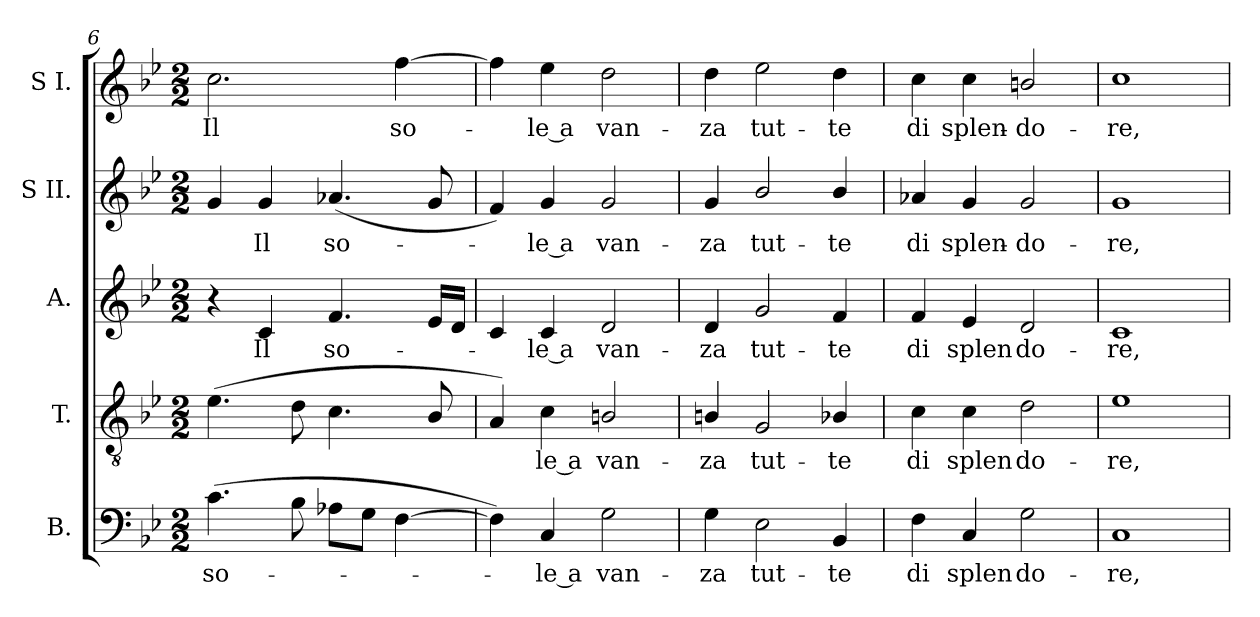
**kern	**text	**kern	**text	**kern	**text	**kern	**text	**kern	**text
*part5	*part5	*part4	*part4	*part3	*part3	*part2	*part2	*part1	*part1
*staff5	*staff5	*staff4	*staff4	*staff3	*staff3	*staff2	*staff2	*staff1	*staff1
*I"B.	*	*I"T.	*	*I"A.	*	*I"S II.	*	*I"S I.	*
*I'B.	*	*I'T.	*	*I'A.	*	*I'S II.	*	*I'S I.	*
!!LO:LB:g=z
*clefF4	*	*clefGv2	*	*clefG2	*	*clefG2	*	*clefG2	*
*	*	*ITrd7c12	*	*	*	*	*	*	*
*k[b-e-]	*	*k[b-e-]	*	*k[b-e-]	*	*k[b-e-]	*	*k[b-e-]	*
*B-:	*	*B-:	*	*B-:	*	*B-:	*	*B-:	*
*M2/2	*	*M2/2	*	*M2/2	*	*M2/2	*	*M2/2	*
=6	=6	=6	=6	=6	=6	=6	=6	=6	=6
!	!LO:LY:b:color=#000000	!	!	!	!	!	!	!	!
!	!	!	!	!	!	!	!	!	!LO:LY:b:color=#000000
(4.ci\	so-	(4.E-i\	.	4r	.	4gi/	.	2.cci\	Il
!	!	!	!	!	!LO:LY:b:color=#000000	!	!	!	!
!	!	!	!	!	!	!	!LO:LY:b:color=#000000	!	!
.	.	.	.	4ci/	Il	4gi/	Il	.	.
8B-i\	.	8Di\	.	.	.	.	.	.	.
!	!	!	!	!	!LO:LY:b:color=#000000	!	!	!	!
!	!	!	!	!	!	!	!LO:LY:b:color=#000000	!	!
8A-Xi\L	.	4.Ci\	.	4.fi/	so-	(4.a-Xi/	so-	.	.
8Gi\J	.	.	.	.	.	.	.	.	.
!	!	!	!	!	!	!	!	!	!LO:LY:b:color=#000000
[>4Fi\	.	.	.	.	.	.	.	[>4ffi\	so-
.	.	8BB-i/	.	16e-i/LL	.	8gi/	.	.	.
.	.	.	.	16di/JJ	.	.	.	.	.
=7	=7	=7	=7	=7	=7	=7	=7	=7	=7
4Fi\])	.	4AAi/)	.	4ci/	.	4fi/)	.	4ffi\]	.
!	!LO:LY:b:color=#000000	!	!	!	!	!	!	!	!
!	!	!	!LO:LY:b:color=#000000	!	!	!	!	!	!
!	!	!	!	!	!LO:LY:b:color=#000000	!	!	!	!
!	!	!	!	!	!	!	!LO:LY:b:color=#000000	!	!
!	!	!	!	!	!	!	!	!	!LO:LY:b:color=#000000
4Ci/	le a	4Ci\	-le a	4ci/	le a	4gi/	le a	4ee-i\	-le a
!	!LO:LY:b:color=#000000	!	!	!	!	!	!	!	!
!	!	!	!LO:LY:b:color=#000000	!	!	!	!	!	!
!	!	!	!	!	!LO:LY:b:color=#000000	!	!	!	!
!	!	!	!	!	!	!	!LO:LY:b:color=#000000	!	!
!	!	!	!	!	!	!	!	!	!LO:LY:b:color=#000000
2Gi\	van-	2BBni/	van-	2di/	van-	2gi/	van-	2ddi\	van-
=8	=8	=8	=8	=8	=8	=8	=8	=8	=8
!	!LO:LY:b:color=#000000	!	!	!	!	!	!	!	!
!	!	!	!LO:LY:b:color=#000000	!	!	!	!	!	!
!	!	!	!	!	!LO:LY:b:color=#000000	!	!	!	!
!	!	!	!	!	!	!	!LO:LY:b:color=#000000	!	!
!	!	!	!	!	!	!	!	!	!LO:LY:b:color=#000000
4Gi\	za	4BBni/	za	4di/	za	4gi/	za	4ddi\	za
!	!LO:LY:b:color=#000000	!	!	!	!	!	!	!	!
!	!	!	!LO:LY:b:color=#000000	!	!	!	!	!	!
!	!	!	!	!	!LO:LY:b:color=#000000	!	!	!	!
!	!	!	!	!	!	!	!LO:LY:b:color=#000000	!	!
!	!	!	!	!	!	!	!	!	!LO:LY:b:color=#000000
2E-i\	tut-	2GGi/	tut-	2gi/	tut-	2b-i/	tut-	2ee-i\	tut-
!	!LO:LY:b:color=#000000	!	!	!	!	!	!	!	!
!	!	!	!LO:LY:b:color=#000000	!	!	!	!	!	!
!	!	!	!	!	!LO:LY:b:color=#000000	!	!	!	!
!	!	!	!	!	!	!	!LO:LY:b:color=#000000	!	!
!	!	!	!	!	!	!	!	!	!LO:LY:b:color=#000000
4BB-i/	te	4BB-Xi/	te	4fi/	te	4b-i/	te	4ddi\	te
=9	=9	=9	=9	=9	=9	=9	=9	=9	=9
!	!LO:LY:b:color=#000000	!	!	!	!	!	!	!	!
!	!	!	!LO:LY:b:color=#000000	!	!	!	!	!	!
!	!	!	!	!	!LO:LY:b:color=#000000	!	!	!	!
!	!	!	!	!	!	!	!LO:LY:b:color=#000000	!	!
!	!	!	!	!	!	!	!	!	!LO:LY:b:color=#000000
4Fi\	di	4Ci\	di	4fi/	di	4a-Xi/	di	4cci\	di
!	!LO:LY:b:color=#000000	!	!	!	!	!	!	!	!
!	!	!	!LO:LY:b:color=#000000	!	!	!	!	!	!
!	!	!	!	!	!LO:LY:b:color=#000000	!	!	!	!
!	!	!	!	!	!	!	!LO:LY:b:color=#000000	!	!
!	!	!	!	!	!	!	!	!	!LO:LY:b:color=#000000
4Ci/	splen	4Ci\	splen	4e-i/	splen	4gi/	splen-	4cci\	splen-
!	!LO:LY:b:color=#000000	!	!	!	!	!	!	!	!
!	!	!	!LO:LY:b:color=#000000	!	!	!	!	!	!
!	!	!	!	!	!LO:LY:b:color=#000000	!	!	!	!
!	!	!	!	!	!	!	!LO:LY:b:color=#000000	!	!
!	!	!	!	!	!	!	!	!	!LO:LY:b:color=#000000
2Gi\	-do-	2Di\	-do-	2di/	-do-	2gi/	-do-	2bni/	-do-
=10	=10	=10	=10	=10	=10	=10	=10	=10	=10
!	!LO:LY:b:color=#000000	!	!	!	!	!	!	!	!
!	!	!	!LO:LY:b:color=#000000	!	!	!	!	!	!
!	!	!	!	!	!LO:LY:b:color=#000000	!	!	!	!
!	!	!	!	!	!	!	!LO:LY:b:color=#000000	!	!
!	!	!	!	!	!	!	!	!	!LO:LY:b:color=#000000
1Ci	re,	1E-i	re,	1ci	re,	1gi	-re,	1cci	-re,
=	=	=	=	=	=	=	=	=	=
*-	*-	*-	*-	*-	*-	*-	*-	*-	*-
